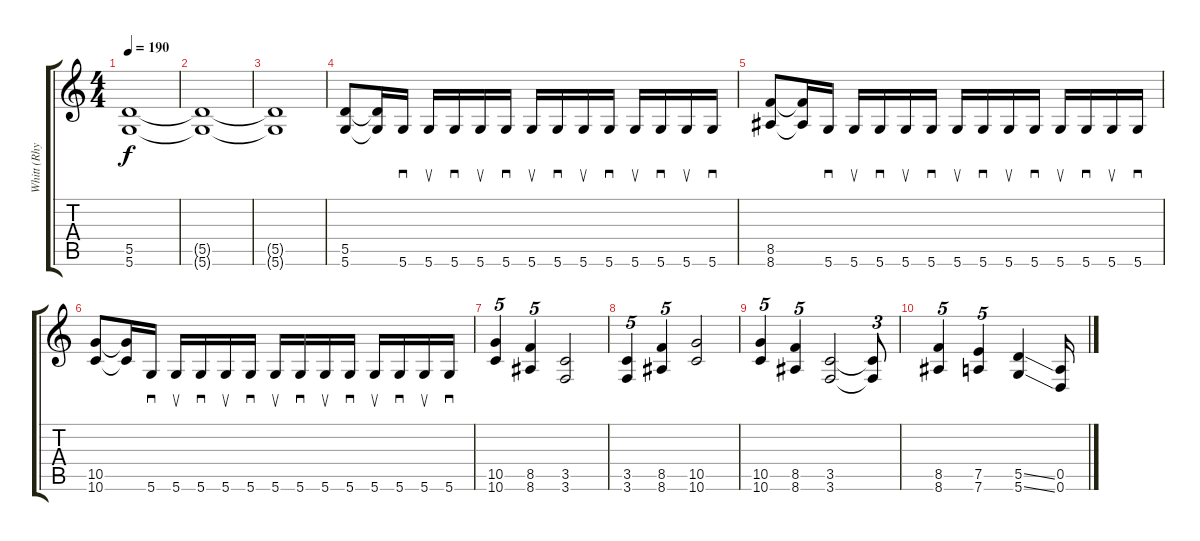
\track ("Whitt (Rhythm)" "Whitt (Rhy") {instrument distortionguitar}
\staff {score tabs}
\tuning (E4 B3 G3 D3 A2 D2) {hide}
\ts (4 4)
\tempo 190
\clef g2
\ks c
(5.5{t} 5.6{t}).1{dy f} |
(5.5{t} 5.6{t}).1 |
(5.5{t} 5.6{t}).1 |
(5.5 5.6).8 (5.5{t} 5.6{t}).16 5.6.16{sd} 5.6.16{su} 5.6.16{sd} 5.6.16{su} 5.6.16{sd} 5.6.16{su} 5.6.16{sd} 5.6.16{su} 5.6.16{sd} 5.6.16{su} 5.6.16{sd} 5.6.16{su} 5.6.16{sd} |
(8.5 8.6).8 (8.5{t} 8.6{t}).16 5.6.16{sd} 5.6.16{su} 5.6.16{sd} 5.6.16{su} 5.6.16{sd} 5.6.16{su} 5.6.16{sd} 5.6.16{su} 5.6.16{sd} 5.6.16{su} 5.6.16{sd} 5.6.16{su} 5.6.16{sd} |
(10.5 10.6).8 (10.5{t} 10.6{t}).16 5.6.16{sd} 5.6.16{su} 5.6.16{sd} 5.6.16{su} 5.6.16{sd} 5.6.16{su} 5.6.16{sd} 5.6.16{su} 5.6.16{sd} 5.6.16{su} 5.6.16{sd} 5.6.16{su} 5.6.16{sd} |
(10.5 10.6).4{tu (5 4)} (8.5 8.6).4{tu (5 4)} (3.5 3.6).2 |
(3.5 3.6).4{tu (5 4)} (8.5 8.6).4{tu (5 4)} (10.5 10.6).2 |
(10.5 10.6).4{tu (5 4)} (8.5 8.6).4{tu (5 4)} (3.5 3.6).2 (3.5{t} 3.6{t}).8{tu (3 2)} |
(8.5 8.6).4{tu (5 4)} (7.5 7.6).4{tu (5 4)} (5.5{ss} 5.6{ss}).4 (0.5 0.6).16
